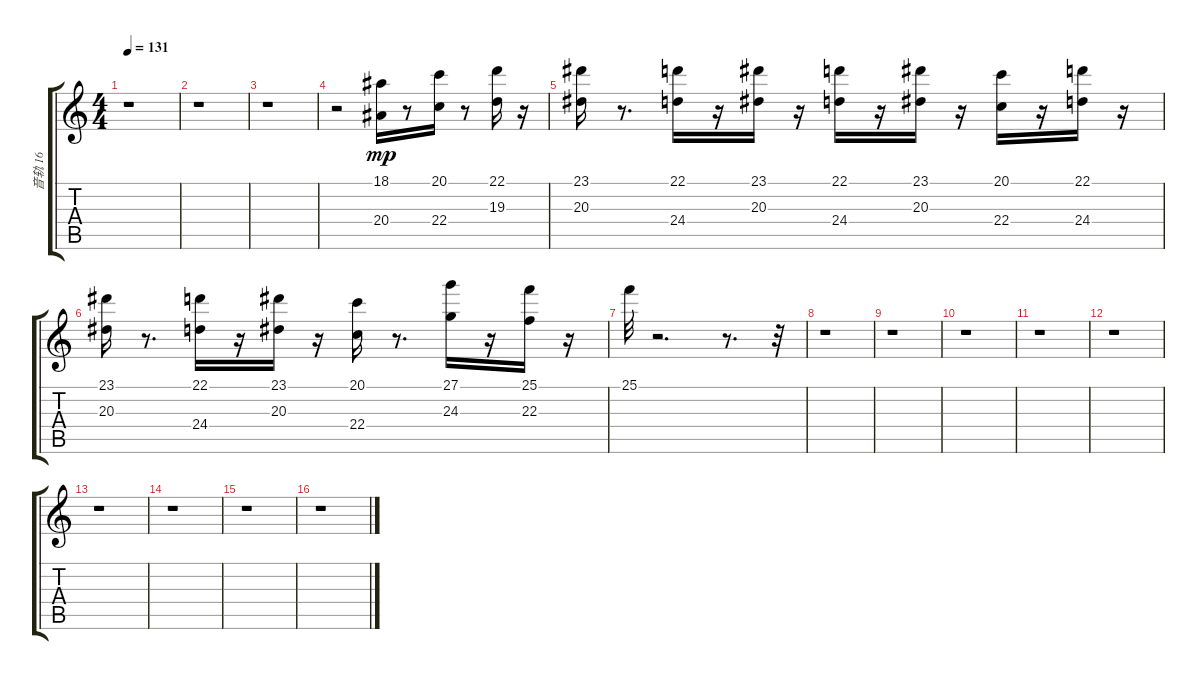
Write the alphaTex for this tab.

\track ("音轨 16" "音轨 16") {instrument stringensemble1}
\staff {score tabs}
\tuning (E4 B3 G3 D3 A2 E2) {hide}
\ts (4 4)
\tempo 131
\clef g2
\ks c
r.1{dy f} |
r.1 |
r.1 |
r.2 (18.1 20.4).16{dy mp} r.8 (20.1 22.4).16 r.8 (22.1 19.3).16 r.16 |
(23.1 20.3).16 r.8{d} (22.1 24.4).16 r.16 (23.1 20.3).16 r.16 (22.1 24.4).16 r.16 (23.1 20.3).16 r.16 (20.1 22.4).16 r.16 (22.1 24.4).16 r.16 |
(23.1 20.3).16 r.8{d} (22.1 24.4).16 r.16 (23.1 20.3).16 r.16 (20.1 22.4).16 r.8{d} (27.1 24.3).16 r.16 (25.1 22.3).16 r.16 |
25.1.32 r.2{d} r.8{d} r.32 |
r.1 |
r.1 |
r.1 |
r.1 |
r.1 |
r.1 |
r.1 |
r.1 |
r.1
